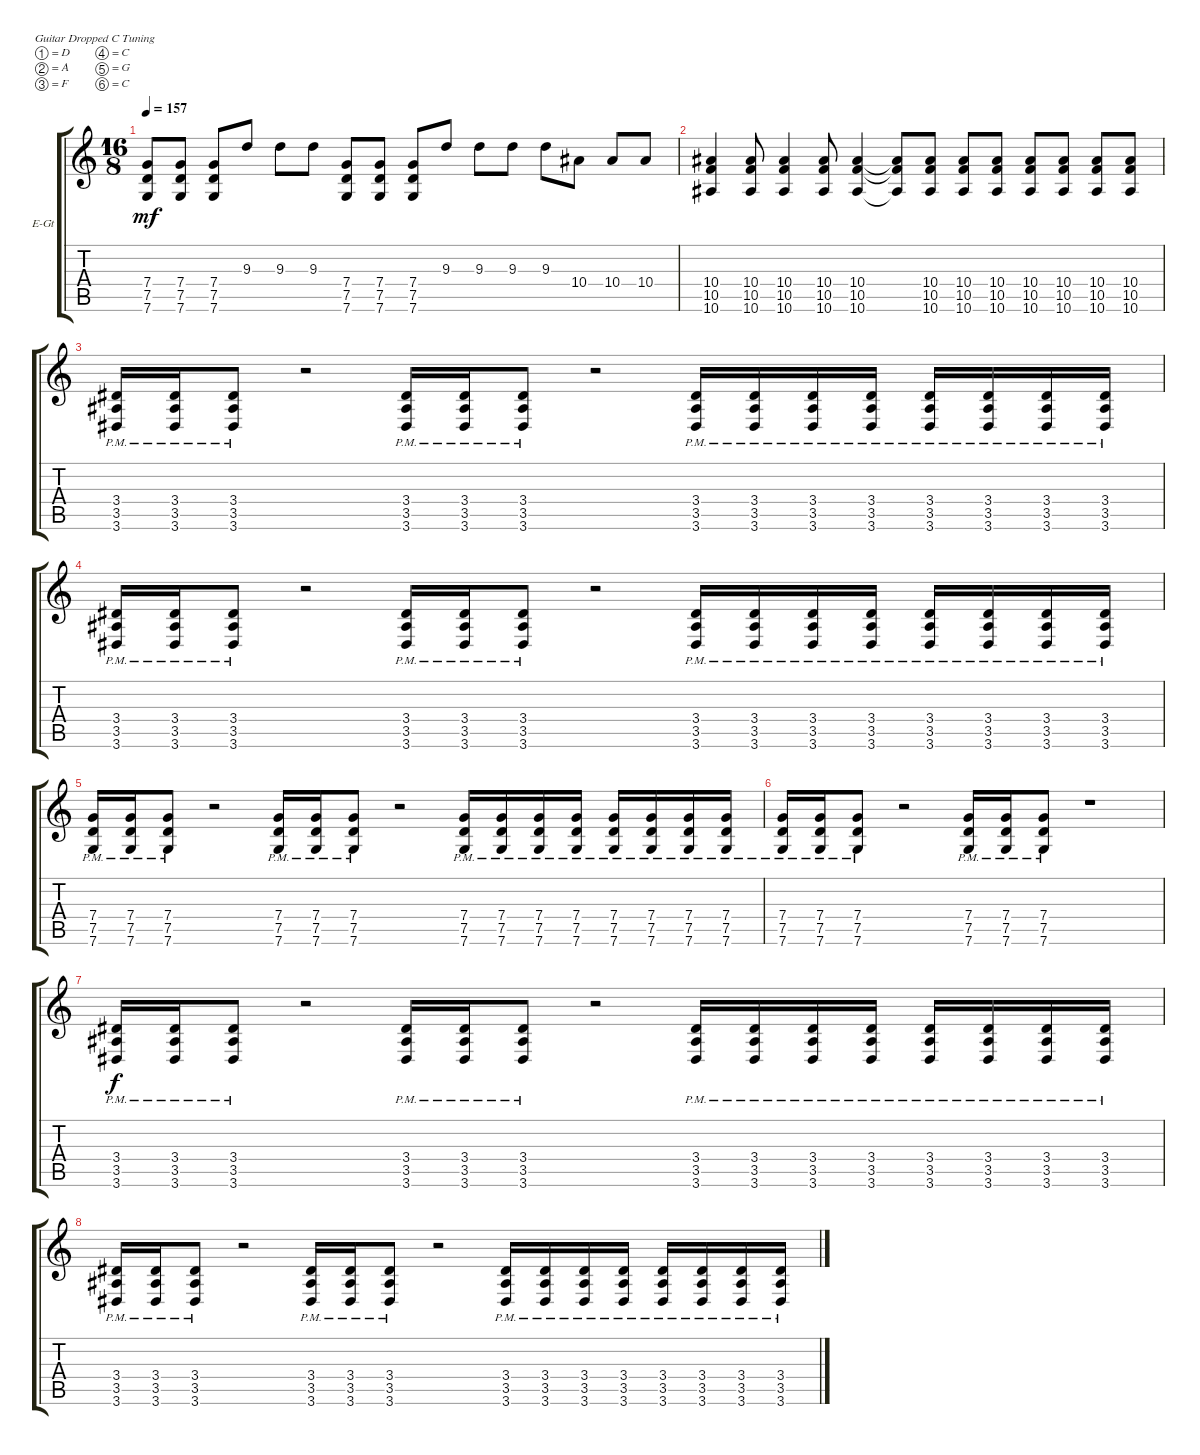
\bracketExtendMode groupsimilarinstruments
\firstSystemTrackNameOrientation horizontal
\otherSystemsTrackNameOrientation horizontal
\track ("Electric Guitar 2" "E-Gt") {instrument distortionguitar}
\staff {score tabs}
\tuning (D4 A3 F3 C3 G2 C2)
\ts (16 8)
\tempo 157
\clef g2
\ks c
(7.4 7.5 7.6).8{dy mf} (7.4 7.5 7.6).8 (7.4 7.5 7.6).8 9.3.8 9.3.8 9.3.8 (7.4 7.5 7.6).8 (7.4 7.5 7.6).8 (7.4 7.5 7.6).8 9.3.8 9.3.8 9.3.8 9.3.8 10.4.8 10.4.8 10.4.8 |
(10.4 10.5 10.6).4 (10.4 10.5 10.6).8 (10.4 10.5 10.6).4 (10.4 10.5 10.6).8 (10.4 10.5 10.6).4 (10.4{t} 10.5{t} 10.6{t}).8 (10.4 10.5 10.6).8 (10.4 10.5 10.6).8 (10.4 10.5 10.6).8 (10.4 10.5 10.6).8 (10.4 10.5 10.6).8 (10.4 10.5 10.6).8 (10.4 10.5 10.6).8 |
(3.4{pm} 3.5{pm} 3.6{pm}).16 (3.4{pm} 3.5{pm} 3.6{pm}).16 (3.4{pm} 3.5{pm} 3.6{pm}).8 r.2 (3.4{pm} 3.5{pm} 3.6{pm}).16 (3.4{pm} 3.5{pm} 3.6{pm}).16 (3.4{pm} 3.5{pm} 3.6{pm}).8 r.2 (3.4{pm} 3.5{pm} 3.6{pm}).16 (3.4{pm} 3.5{pm} 3.6{pm}).16 (3.4{pm} 3.5{pm} 3.6{pm}).16 (3.4{pm} 3.5{pm} 3.6{pm}).16 (3.4{pm} 3.5{pm} 3.6{pm}).16 (3.4{pm} 3.5{pm} 3.6{pm}).16 (3.4{pm} 3.5{pm} 3.6{pm}).16 (3.4{pm} 3.5{pm} 3.6{pm}).16 |
(3.4{pm} 3.5{pm} 3.6{pm}).16 (3.4{pm} 3.5{pm} 3.6{pm}).16 (3.4{pm} 3.5{pm} 3.6{pm}).8 r.2 (3.4{pm} 3.5{pm} 3.6{pm}).16 (3.4{pm} 3.5{pm} 3.6{pm}).16 (3.4{pm} 3.5{pm} 3.6{pm}).8 r.2 (3.4{pm} 3.5{pm} 3.6{pm}).16 (3.4{pm} 3.5{pm} 3.6{pm}).16 (3.4{pm} 3.5{pm} 3.6{pm}).16 (3.4{pm} 3.5{pm} 3.6{pm}).16 (3.4{pm} 3.5{pm} 3.6{pm}).16 (3.4{pm} 3.5{pm} 3.6{pm}).16 (3.4{pm} 3.5{pm} 3.6{pm}).16 (3.4{pm} 3.5{pm} 3.6{pm}).16 |
(7.4{pm} 7.5{pm} 7.6{pm}).16 (7.4{pm} 7.5{pm} 7.6{pm}).16 (7.4{pm} 7.5{pm} 7.6{pm}).8 r.2 (7.4{pm} 7.5{pm} 7.6{pm}).16 (7.4{pm} 7.5{pm} 7.6{pm}).16 (7.4{pm} 7.5{pm} 7.6{pm}).8 r.2 (7.4{pm} 7.5{pm} 7.6{pm}).16 (7.4{pm} 7.5{pm} 7.6{pm}).16 (7.4{pm} 7.5{pm} 7.6{pm}).16 (7.4{pm} 7.5{pm} 7.6{pm}).16 (7.4{pm} 7.5{pm} 7.6{pm}).16 (7.4{pm} 7.5{pm} 7.6{pm}).16 (7.4{pm} 7.5{pm} 7.6{pm}).16 (7.4{pm} 7.5{pm} 7.6{pm}).16 |
(7.4{pm} 7.5{pm} 7.6{pm}).16 (7.4{pm} 7.5{pm} 7.6{pm}).16 (7.4{pm} 7.5{pm} 7.6{pm}).8 r.2 (7.4{pm} 7.5{pm} 7.6{pm}).16 (7.4{pm} 7.5{pm} 7.6{pm}).16 (7.4{pm} 7.5{pm} 7.6{pm}).8 r.1 |
(3.4{pm} 3.5{pm} 3.6{pm}).16{dy f} (3.4{pm} 3.5{pm} 3.6{pm}).16 (3.4{pm} 3.5{pm} 3.6{pm}).8 r.2 (3.4{pm} 3.5{pm} 3.6{pm}).16 (3.4{pm} 3.5{pm} 3.6{pm}).16 (3.4{pm} 3.5{pm} 3.6{pm}).8 r.2 (3.4{pm} 3.5{pm} 3.6{pm}).16 (3.4{pm} 3.5{pm} 3.6{pm}).16 (3.4{pm} 3.5{pm} 3.6{pm}).16 (3.4{pm} 3.5{pm} 3.6{pm}).16 (3.4{pm} 3.5{pm} 3.6{pm}).16 (3.4{pm} 3.5{pm} 3.6{pm}).16 (3.4{pm} 3.5{pm} 3.6{pm}).16 (3.4{pm} 3.5{pm} 3.6{pm}).16 |
(3.4{pm} 3.5{pm} 3.6{pm}).16 (3.4{pm} 3.5{pm} 3.6{pm}).16 (3.4{pm} 3.5{pm} 3.6{pm}).8 r.2 (3.4{pm} 3.5{pm} 3.6{pm}).16 (3.4{pm} 3.5{pm} 3.6{pm}).16 (3.4{pm} 3.5{pm} 3.6{pm}).8 r.2 (3.4{pm} 3.5{pm} 3.6{pm}).16 (3.4{pm} 3.5{pm} 3.6{pm}).16 (3.4{pm} 3.5{pm} 3.6{pm}).16 (3.4{pm} 3.5{pm} 3.6{pm}).16 (3.4{pm} 3.5{pm} 3.6{pm}).16 (3.4{pm} 3.5{pm} 3.6{pm}).16 (3.4{pm} 3.5{pm} 3.6{pm}).16 (3.4{pm} 3.5{pm} 3.6{pm}).16
